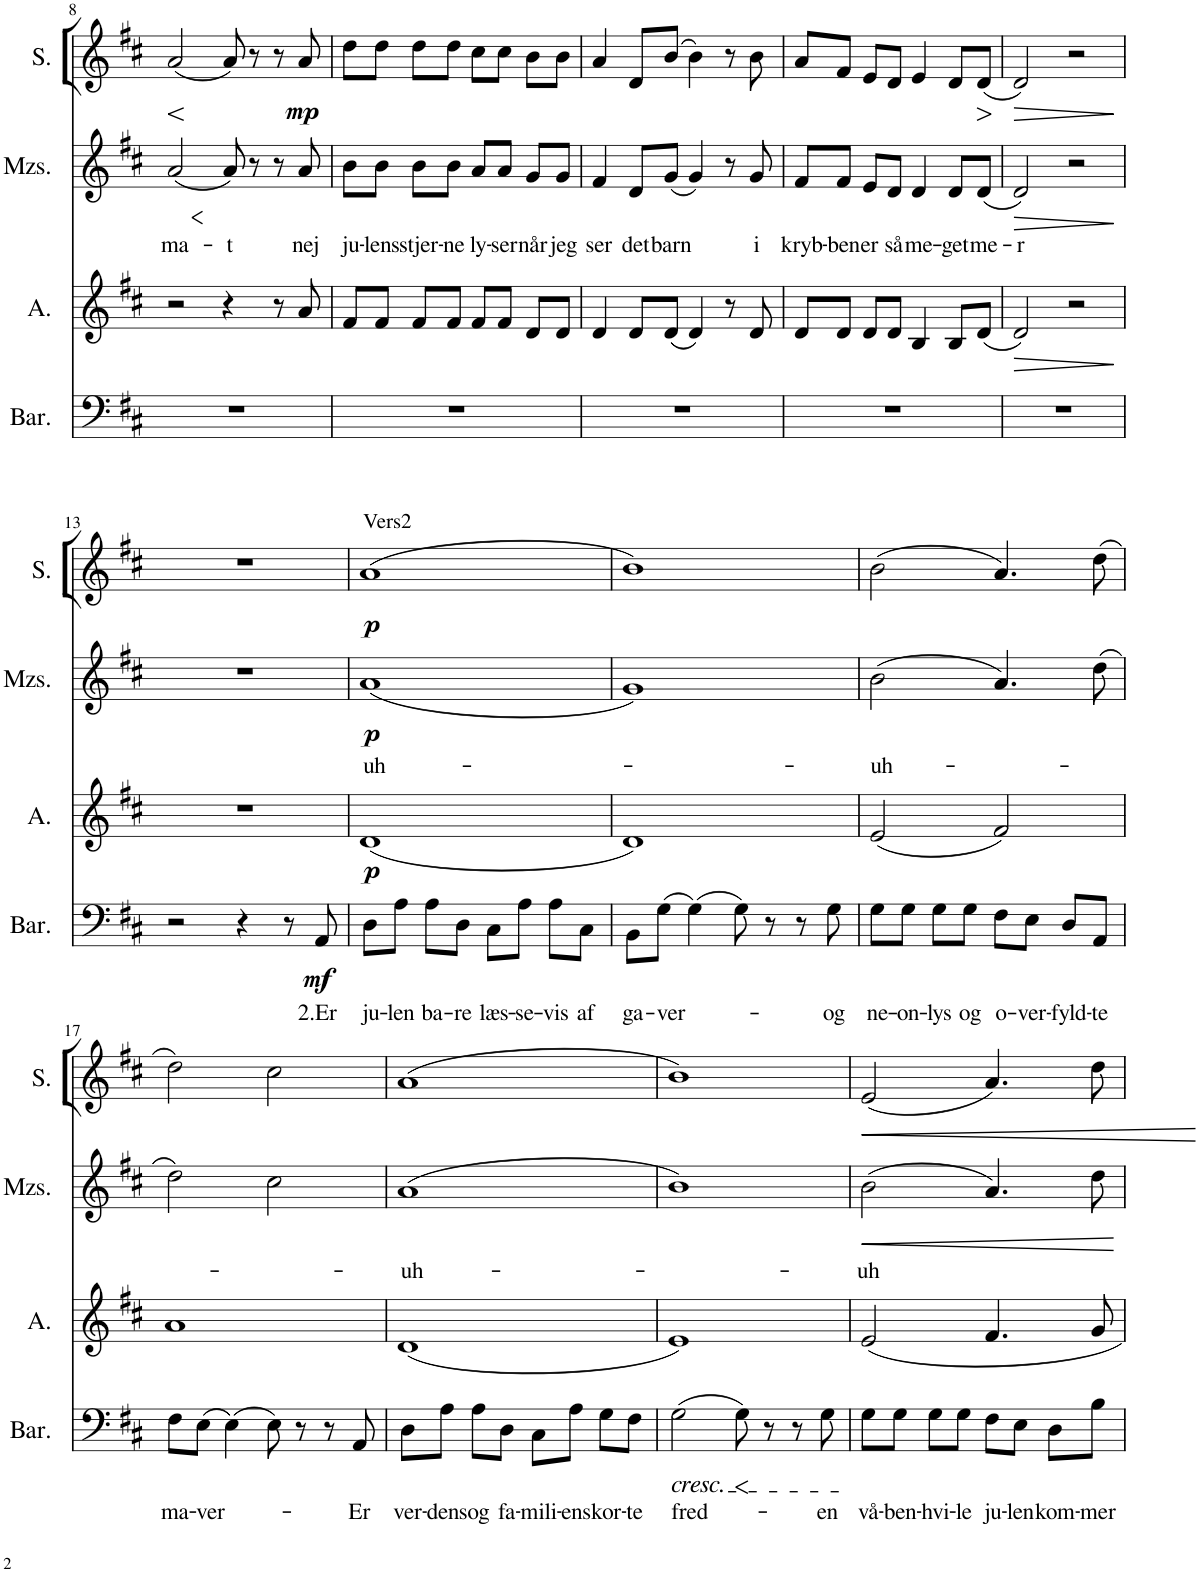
**kern	**text	**dynam	**kern	**dynam	**kern	**text	**dynam	**kern	**dynam
*part4	*part4	*part4	*part3	*part3	*part2	*part2	*part2	*part1	*part1
*staff4	*staff4	*staff4	*staff3	*staff3	*staff2	*staff2	*staff2	*staff1	*staff1
*I"Baryton	*	*	*I"Alt	*	*I"Mezzosopran	*	*	*I"Soprano	*
*I'Bar.	*	*	*I'A.	*	*I'Mzs.	*	*	*I'S.	*
!!LO:PB:g=z
*clefF4	*	*	*clefG2	*	*clefG2	*	*	*clefG2	*
*k[f#c#]	*	*	*k[f#c#]	*	*k[f#c#]	*	*	*k[f#c#]	*
*M4/4	*	*	*M4/4	*	*M4/4	*	*	*M4/4	*
=8	=8	=8	=8	=8	=8	=8	=8	=8	=8
!	!	!	!	!	!	!LO:LY:b	!LO:HP:b	!	!LO:HP:b
1r	.	.	2r	.	(2a/	ma-	<	(2a/	<
!	!	!	!	!	!	!LO:LY:b	!	!	!
.	.	.	4r	.	8a/)	-t	.	8a/)	.
.	.	.	.	.	8r	.	.	8r	.
.	.	.	8r	.	8r	.	.	8r	.
!	!	!	!	!	!	!LO:LY:b	!	!	!LO:DY:b
.	.	.	8a/	.	8a/	nej	.	8a/	mp
.	.	.	.	.	.	.	[	.	[
=9	=9	=9	=9	=9	=9	=9	=9	=9	=9
!	!	!	!	!	!	!LO:LY:b	!	!	!
1r	.	.	8f#/L	.	8b\L	ju-	.	8dd\L	.
!	!	!	!	!	!	!LO:LY:b	!	!	!
.	.	.	8f#/J	.	8b\J	-lens	.	8dd\J	.
!	!	!	!	!	!	!LO:LY:b	!	!	!
.	.	.	8f#/L	.	8b\L	stjer-	.	8dd\L	.
!	!	!	!	!	!	!LO:LY:b	!	!	!
.	.	.	8f#/J	.	8b\J	-ne	.	8dd\J	.
!	!	!	!	!	!	!LO:LY:b	!	!	!
.	.	.	8f#/L	.	8a/L	ly-	.	8cc#\L	.
!	!	!	!	!	!	!LO:LY:b	!	!	!
.	.	.	8f#/J	.	8a/J	-ser	.	8cc#\J	.
!	!	!	!	!	!	!LO:LY:b	!	!	!
.	.	.	8d/L	.	8g/L	når	.	8b\L	.
!	!	!	!	!	!	!LO:LY:b	!	!	!
.	.	.	8d/J	.	8g/J	jeg	.	8b\J	.
=10	=10	=10	=10	=10	=10	=10	=10	=10	=10
!	!	!	!	!	!	!LO:LY:b	!	!	!
1r	.	.	4d/	.	4f#/	ser	.	4a/	.
!	!	!	!	!	!	!LO:LY:b	!	!	!
.	.	.	8d/L	.	8d/L	det	.	8d/L	.
!	!	!	!	!	!	!LO:LY:b	!	!	!
.	.	.	(8d/J	.	(8g/J	barn	.	(8b/J	.
.	.	.	4d/)	.	4g/)	.	.	4b\)	.
.	.	.	8r	.	8r	.	.	8r	.
!	!	!	!	!	!	!LO:LY:b	!	!	!
.	.	.	8d/	.	8g/	i	.	8b\	.
=11	=11	=11	=11	=11	=11	=11	=11	=11	=11
!	!	!	!	!	!	!LO:LY:b	!	!	!
1r	.	.	8d/L	.	8f#/L	kryb-	.	8a/L	.
!	!	!	!	!	!	!LO:LY:b	!	!	!
.	.	.	8d/J	.	8f#/J	-ben	.	8f#/J	.
!	!	!	!	!	!	!LO:LY:b	!	!	!
.	.	.	8d/L	.	8e/L	er	.	8e/L	.
!	!	!	!	!	!	!LO:LY:b	!	!	!
.	.	.	8d/J	.	8d/J	så	.	8d/J	.
!	!	!	!	!	!	!LO:LY:b	!	!	!
.	.	.	4B/	.	4d/	me-	.	4e/	.
!	!	!	!	!	!	!LO:LY:b	!	!	!
.	.	.	8B/L	.	8d/L	-get	.	8d/L	.
!	!	!	!	!	!	!LO:LY:b	!	!	!LO:HP:b
.	.	.	(8d/J	.	(8d/J	me-	.	(8d/J	>
.	.	.	.	.	.	.	.	.	]
=12	=12	=12	=12	=12	=12	=12	=12	=12	=12
!	!	!	!	!LO:HP:b	!	!LO:LY:b	!LO:HP:b	!	!LO:HP:b
1r	.	.	2d/)	>	2d/)	-r	>	2d/)	>
.	.	.	2r	.	2r	.	.	2r	.
.	.	.	.	]	.	.	]	.	]
!!LO:LB:g=z
=13	=13	=13	=13	=13	=13	=13	=13	=13	=13
2r	.	.	1r	.	1r	.	.	1r	.
4r	.	.	.	.	.	.	.	.	.
8r	.	.	.	.	.	.	.	.	.
!	!LO:LY:b	!LO:DY:b	!	!	!	!	!	!	!
8AA/	2.Er	mf	.	.	.	.	.	.	.
=14	=14	=14	=14	=14	=14	=14	=14	=14	=14
!	!	!	!	!	!	!	!	!LO:TX:a:t=Vers2	!
!	!LO:LY:b	!	!	!LO:DY:b	!	!LO:LY:b	!LO:DY:b	!	!LO:DY:b
8D\L	ju-	.	(1d	p	(1a	uh-	p	(1a	p
!	!LO:LY:b	!	!	!	!	!	!	!	!
8A\J	-len	.	.	.	.	.	.	.	.
!	!LO:LY:b	!	!	!	!	!	!	!	!
8A\L	ba-	.	.	.	.	.	.	.	.
!	!LO:LY:b	!	!	!	!	!	!	!	!
8D\J	-re	.	.	.	.	.	.	.	.
!	!LO:LY:b	!	!	!	!	!	!	!	!
8C#\L	læs-	.	.	.	.	.	.	.	.
!	!LO:LY:b	!	!	!	!	!	!	!	!
8A\J	-se-	.	.	.	.	.	.	.	.
!	!LO:LY:b	!	!	!	!	!	!	!	!
8A\L	-vis	.	.	.	.	.	.	.	.
!	!LO:LY:b	!	!	!	!	!	!	!	!
8C#\J	af	.	.	.	.	.	.	.	.
=15	=15	=15	=15	=15	=15	=15	=15	=15	=15
!	!LO:LY:b	!	!	!	!	!	!	!	!
8BB\L	ga-	.	1d)	.	1g)	.	.	1b)	.
!	!LO:LY:b	!	!	!	!	!	!	!	!
(8G\J	-ver-	.	.	.	.	.	.	.	.
(4G\)	.	.	.	.	.	.	.	.	.
8G\)	.	.	.	.	.	.	.	.	.
8r	.	.	.	.	.	.	.	.	.
8r	.	.	.	.	.	.	.	.	.
!	!LO:LY:b	!	!	!	!	!	!	!	!
8G\	-og	.	.	.	.	.	.	.	.
=16	=16	=16	=16	=16	=16	=16	=16	=16	=16
!	!LO:LY:b	!	!	!	!	!LO:LY:b	!	!	!
8G\L	ne-	.	(2e/	.	(2b\	-uh-	.	(2b\	.
!	!LO:LY:b	!	!	!	!	!	!	!	!
8G\J	-on-	.	.	.	.	.	.	.	.
!	!LO:LY:b	!	!	!	!	!	!	!	!
8G\L	-lys	.	.	.	.	.	.	.	.
!	!LO:LY:b	!	!	!	!	!	!	!	!
8G\J	og	.	.	.	.	.	.	.	.
!	!LO:LY:b	!	!	!	!	!	!	!	!
8F#\L	o-	.	2f#/)	.	4.a/)	.	.	4.a/)	.
!	!LO:LY:b	!	!	!	!	!	!	!	!
8E\J	-ver-	.	.	.	.	.	.	.	.
!	!LO:LY:b	!	!	!	!	!	!	!	!
8D/L	-fyld-	.	.	.	.	.	.	.	.
!	!LO:LY:b	!	!	!	!	!	!	!	!
8AA/J	-te	.	.	.	(8dd\	.	.	(8dd\	.
!!LO:LB:g=z
=17	=17	=17	=17	=17	=17	=17	=17	=17	=17
!	!LO:LY:b	!	!	!	!	!	!	!	!
8F#\L	ma-	.	1a	.	2dd\)	.	.	2dd\)	.
!	!LO:LY:b	!	!	!	!	!	!	!	!
(8E\J	-ver-	.	.	.	.	.	.	.	.
(4E\)	.	.	.	.	.	.	.	.	.
8E\)	.	.	.	.	2cc#\	.	.	2cc#\	.
8r	.	.	.	.	.	.	.	.	.
8r	.	.	.	.	.	.	.	.	.
!	!LO:LY:b	!	!	!	!	!	!	!	!
8AA/	-Er	.	.	.	.	.	.	.	.
=18	=18	=18	=18	=18	=18	=18	=18	=18	=18
!	!LO:LY:b	!	!	!	!	!LO:LY:b	!	!	!
8D\L	ver-	.	(1d	.	(1a	-uh-	.	(1a	.
!	!LO:LY:b	!	!	!	!	!	!	!	!
8A\J	-dens	.	.	.	.	.	.	.	.
!	!LO:LY:b	!	!	!	!	!	!	!	!
8A\L	og	.	.	.	.	.	.	.	.
!	!LO:LY:b	!	!	!	!	!	!	!	!
8D\J	fa-	.	.	.	.	.	.	.	.
!	!LO:LY:b	!	!	!	!	!	!	!	!
8C#\L	-mili-	.	.	.	.	.	.	.	.
!	!LO:LY:b	!	!	!	!	!	!	!	!
8A\J	-ens	.	.	.	.	.	.	.	.
!	!LO:LY:b	!	!	!	!	!	!	!	!
8G\L	kor-	.	.	.	.	.	.	.	.
!	!LO:LY:b	!	!	!	!	!	!	!	!
8F#\J	-te	.	.	.	.	.	.	.	.
=19	=19	=19	=19	=19	=19	=19	=19	=19	=19
!LO:TX:b:i:t=cresc.	!	!	!	!	!	!	!	!	!
!	!LO:LY:b	!	!	!	!	!	!	!	!
(2G\	fred-	.	1e)	.	1b)	.	.	1b)	.
!	!	!LO:HP:b	!	!	!	!	!	!	!
8G\)	.	<	.	.	.	.	.	.	.
8r	.	.	.	.	.	.	.	.	.
8r	.	.	.	.	.	.	.	.	.
!	!LO:LY:b	!	!	!	!	!	!	!	!
8G\	-en	.	.	.	.	.	.	.	.
.	.	[	.	.	.	.	.	.	.
=20	=20	=20	=20	=20	=20	=20	=20	=20	=20
!	!LO:LY:b	!	!	!	!	!LO:LY:b	!LO:HP:b	!	!LO:HP:b
8G\L	vå-	.	2e/	.	(2b\	-uh	<	(2e/	<
!	!LO:LY:b	!	!	!	!	!	!	!	!
8G\J	-ben-	.	.	.	.	.	.	.	.
!	!LO:LY:b	!	!	!	!	!	!	!	!
8G\L	-hvi-	.	.	.	.	.	.	.	.
!	!LO:LY:b	!	!	!	!	!	!	!	!
8G\J	-le	.	.	.	.	.	.	.	.
!	!LO:LY:b	!	!	!	!	!	!	!	!
8F#\L	ju-	.	4.f#/	.	4.a/)	.	.	4.a/)	.
!	!LO:LY:b	!	!	!	!	!	!	!	!
8E\J	-len	.	.	.	.	.	.	.	.
!	!LO:LY:b	!	!	!	!	!	!	!	!
8D\L	kom-	.	.	.	.	.	.	.	.
!	!LO:LY:b	!	!	!	!	!	!	!	!
8B\J	-mer	.	8g/	.	8dd\	.	.	8dd\	.
.	.	.	.	.	.	.	[	.	[
=	=	=	=	=	=	=	=	=	=
*-	*-	*-	*-	*-	*-	*-	*-	*-	*-
